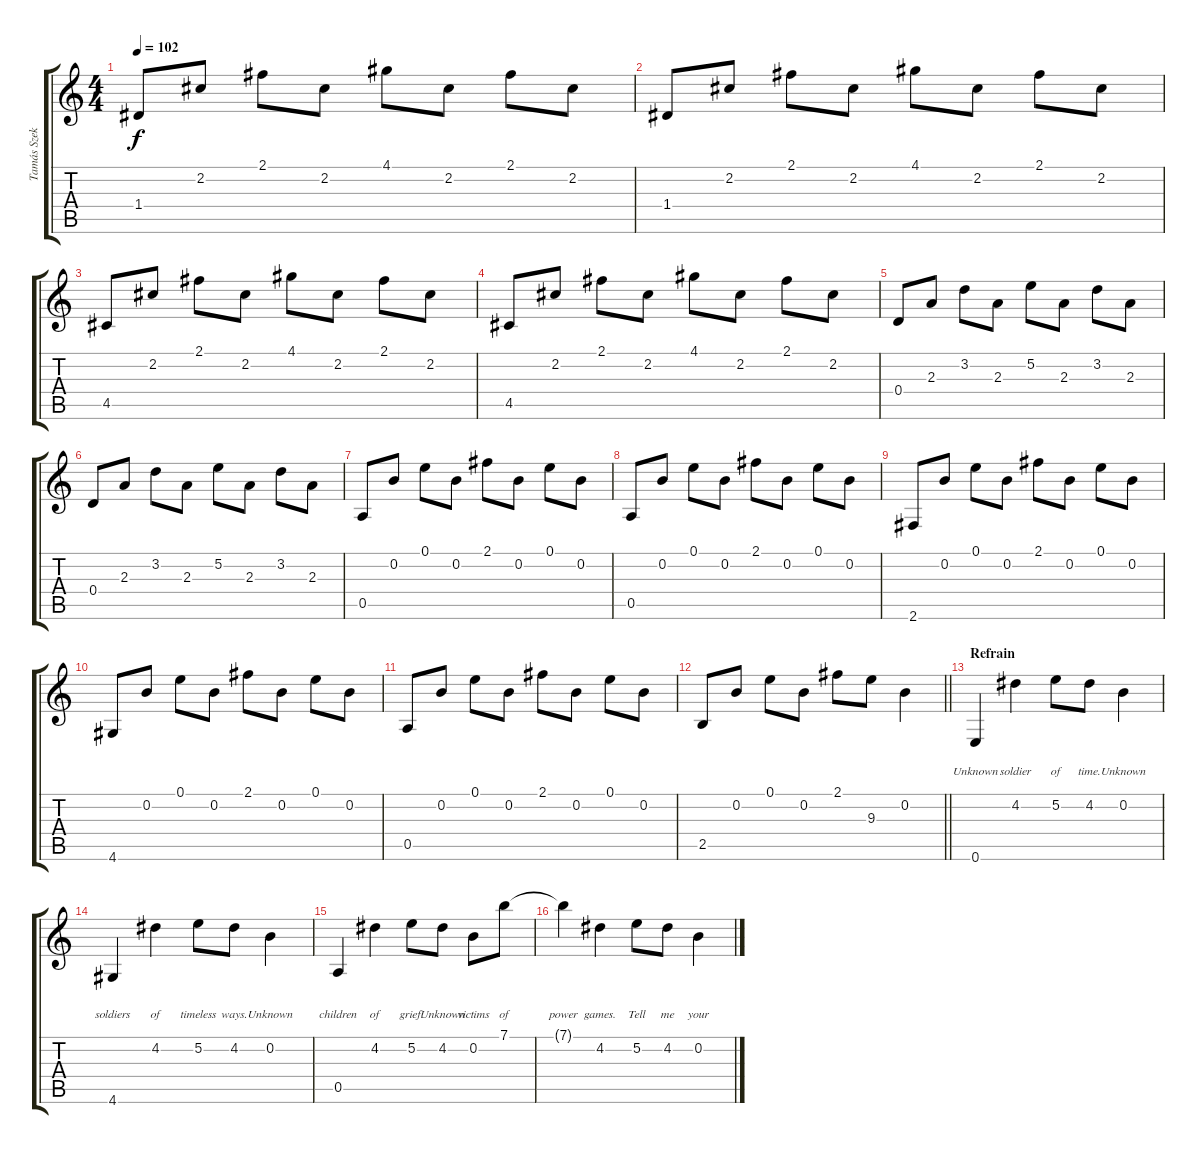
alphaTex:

\track ("Tamás Szekeres - Acoustic (Left)" "Tamás Szek") {instrument acousticguitarsteel}
\staff {score tabs}
\tuning (E4 B3 G3 D3 A2 E2) {hide}
\ts (4 4)
\tempo 102
\clef g2
\ks c
1.4.8{dy f} 2.2.8 2.1.8 2.2.8 4.1.8 2.2.8 2.1.8 2.2.8 |
1.4.8 2.2.8 2.1.8 2.2.8 4.1.8 2.2.8 2.1.8 2.2.8 |
4.5.8 2.2.8 2.1.8 2.2.8 4.1.8 2.2.8 2.1.8 2.2.8 |
4.5.8 2.2.8 2.1.8 2.2.8 4.1.8 2.2.8 2.1.8 2.2.8 |
0.4.8 2.3.8 3.2.8 2.3.8 5.2.8 2.3.8 3.2.8 2.3.8 |
0.4.8 2.3.8 3.2.8 2.3.8 5.2.8 2.3.8 3.2.8 2.3.8 |
0.5.8 0.2.8 0.1.8 0.2.8 2.1.8 0.2.8 0.1.8 0.2.8 |
0.5.8 0.2.8 0.1.8 0.2.8 2.1.8 0.2.8 0.1.8 0.2.8 |
2.6.8 0.2.8 0.1.8 0.2.8 2.1.8 0.2.8 0.1.8 0.2.8 |
4.6.8 0.2.8 0.1.8 0.2.8 2.1.8 0.2.8 0.1.8 0.2.8 |
0.5.8 0.2.8 0.1.8 0.2.8 2.1.8 0.2.8 0.1.8 0.2.8 |
\barLineRight lightlight
2.5.8 0.2.8 0.1.8 0.2.8 2.1.8 9.3.8 0.2.4 |
\section ("" "Refrain")
0.6.4{lyrics (0 "") lyrics (1 "") lyrics (2 "") lyrics (3 "") lyrics (4 "Unknown")} 4.2.4{lyrics (0 "") lyrics (1 "") lyrics (2 "") lyrics (3 "") lyrics (4 "soldier")} 5.2.8{lyrics (0 "") lyrics (1 "") lyrics (2 "") lyrics (3 "") lyrics (4 "of")} 4.2.8{lyrics (0 "") lyrics (1 "") lyrics (2 "") lyrics (3 "") lyrics (4 "time.")} 0.2.4{lyrics (0 "") lyrics (1 "") lyrics (2 "") lyrics (3 "") lyrics (4 "Unknown")} |
4.6.4{lyrics (0 "") lyrics (1 "") lyrics (2 "") lyrics (3 "") lyrics (4 "soldiers")} 4.2.4{lyrics (0 "") lyrics (1 "") lyrics (2 "") lyrics (3 "") lyrics (4 "of")} 5.2.8{lyrics (0 "") lyrics (1 "") lyrics (2 "") lyrics (3 "") lyrics (4 "timeless")} 4.2.8{lyrics (0 "") lyrics (1 "") lyrics (2 "") lyrics (3 "") lyrics (4 "ways.")} 0.2.4{lyrics (0 "") lyrics (1 "") lyrics (2 "") lyrics (3 "") lyrics (4 "Unknown")} |
0.5.4{lyrics (0 "") lyrics (1 "") lyrics (2 "") lyrics (3 "") lyrics (4 "children")} 4.2.4{lyrics (0 "") lyrics (1 "") lyrics (2 "") lyrics (3 "") lyrics (4 "of")} 5.2.8{lyrics (0 "") lyrics (1 "") lyrics (2 "") lyrics (3 "") lyrics (4 "grief.")} 4.2.8{lyrics (0 "") lyrics (1 "") lyrics (2 "") lyrics (3 "") lyrics (4 "Unknown")} 0.2.8{lyrics (0 "") lyrics (1 "") lyrics (2 "") lyrics (3 "") lyrics (4 "victims")} 7.1.8{lyrics (0 "") lyrics (1 "") lyrics (2 "") lyrics (3 "") lyrics (4 "of")} |
7.1{t}.4{lyrics (0 "") lyrics (1 "") lyrics (2 "") lyrics (3 "") lyrics (4 "power")} 4.2.4{lyrics (0 "") lyrics (1 "") lyrics (2 "") lyrics (3 "") lyrics (4 "games.")} 5.2.8{lyrics (0 "") lyrics (1 "") lyrics (2 "") lyrics (3 "") lyrics (4 "Tell")} 4.2.8{lyrics (0 "") lyrics (1 "") lyrics (2 "") lyrics (3 "") lyrics (4 "me")} 0.2.4{lyrics (0 "") lyrics (1 "") lyrics (2 "") lyrics (3 "") lyrics (4 "your")}
